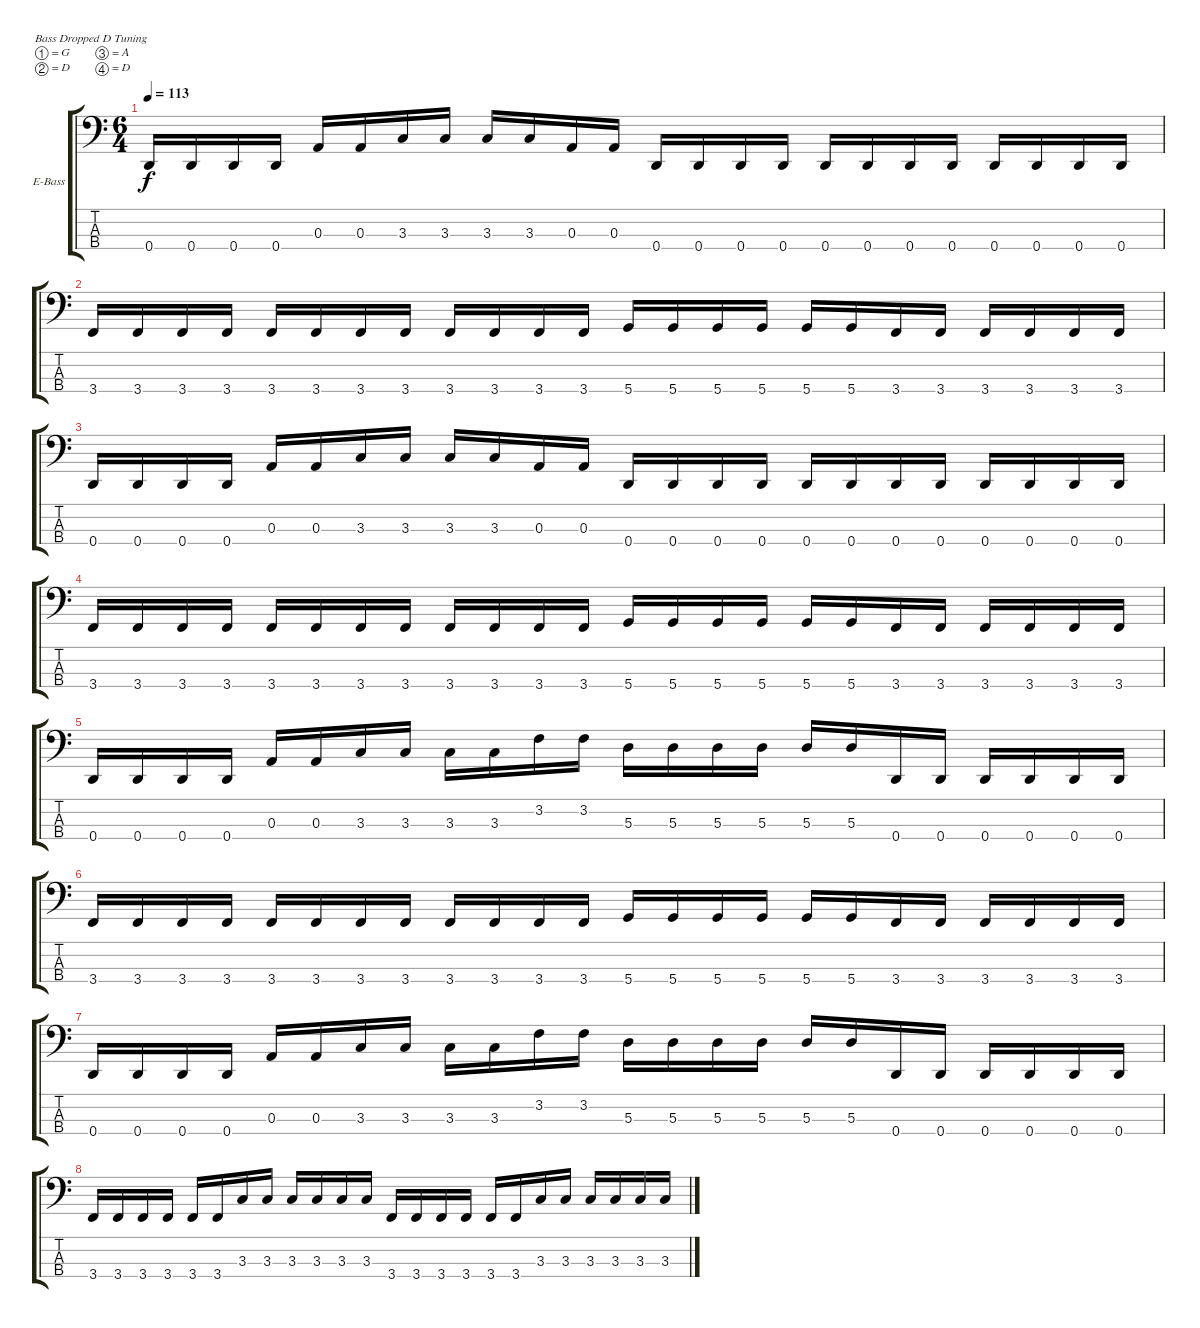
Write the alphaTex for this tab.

\bracketExtendMode groupsimilarinstruments
\firstSystemTrackNameOrientation horizontal
\otherSystemsTrackNameOrientation horizontal
\track ("Bass" "E-Bass") {instrument electricbassfinger}
\staff {score tabs}
\tuning (G2 D2 A1 D1)
\ts (6 4)
\tempo 113
\clef f4
\ks c
0.4.16{dy f} 0.4.16 0.4.16 0.4.16 0.3.16 0.3.16 3.3.16 3.3.16 3.3.16 3.3.16 0.3.16 0.3.16 0.4.16 0.4.16 0.4.16 0.4.16 0.4.16 0.4.16 0.4.16 0.4.16 0.4.16 0.4.16 0.4.16 0.4.16 |
3.4.16 3.4.16 3.4.16 3.4.16 3.4.16 3.4.16 3.4.16 3.4.16 3.4.16 3.4.16 3.4.16 3.4.16 5.4.16 5.4.16 5.4.16 5.4.16 5.4.16 5.4.16 3.4.16 3.4.16 3.4.16 3.4.16 3.4.16 3.4.16 |
0.4.16 0.4.16 0.4.16 0.4.16 0.3.16 0.3.16 3.3.16 3.3.16 3.3.16 3.3.16 0.3.16 0.3.16 0.4.16 0.4.16 0.4.16 0.4.16 0.4.16 0.4.16 0.4.16 0.4.16 0.4.16 0.4.16 0.4.16 0.4.16 |
3.4.16 3.4.16 3.4.16 3.4.16 3.4.16 3.4.16 3.4.16 3.4.16 3.4.16 3.4.16 3.4.16 3.4.16 5.4.16 5.4.16 5.4.16 5.4.16 5.4.16 5.4.16 3.4.16 3.4.16 3.4.16 3.4.16 3.4.16 3.4.16 |
0.4.16 0.4.16 0.4.16 0.4.16 0.3.16 0.3.16 3.3.16 3.3.16 3.3.16 3.3.16 3.2.16 3.2.16 5.3.16 5.3.16 5.3.16 5.3.16 5.3.16 5.3.16 0.4.16 0.4.16 0.4.16 0.4.16 0.4.16 0.4.16 |
3.4.16 3.4.16 3.4.16 3.4.16 3.4.16 3.4.16 3.4.16 3.4.16 3.4.16 3.4.16 3.4.16 3.4.16 5.4.16 5.4.16 5.4.16 5.4.16 5.4.16 5.4.16 3.4.16 3.4.16 3.4.16 3.4.16 3.4.16 3.4.16 |
0.4.16 0.4.16 0.4.16 0.4.16 0.3.16 0.3.16 3.3.16 3.3.16 3.3.16 3.3.16 3.2.16 3.2.16 5.3.16 5.3.16 5.3.16 5.3.16 5.3.16 5.3.16 0.4.16 0.4.16 0.4.16 0.4.16 0.4.16 0.4.16 |
3.4.16 3.4.16 3.4.16 3.4.16 3.4.16 3.4.16 3.3.16 3.3.16 3.3.16 3.3.16 3.3.16 3.3.16 3.4.16 3.4.16 3.4.16 3.4.16 3.4.16 3.4.16 3.3.16 3.3.16 3.3.16 3.3.16 3.3.16 3.3.16
